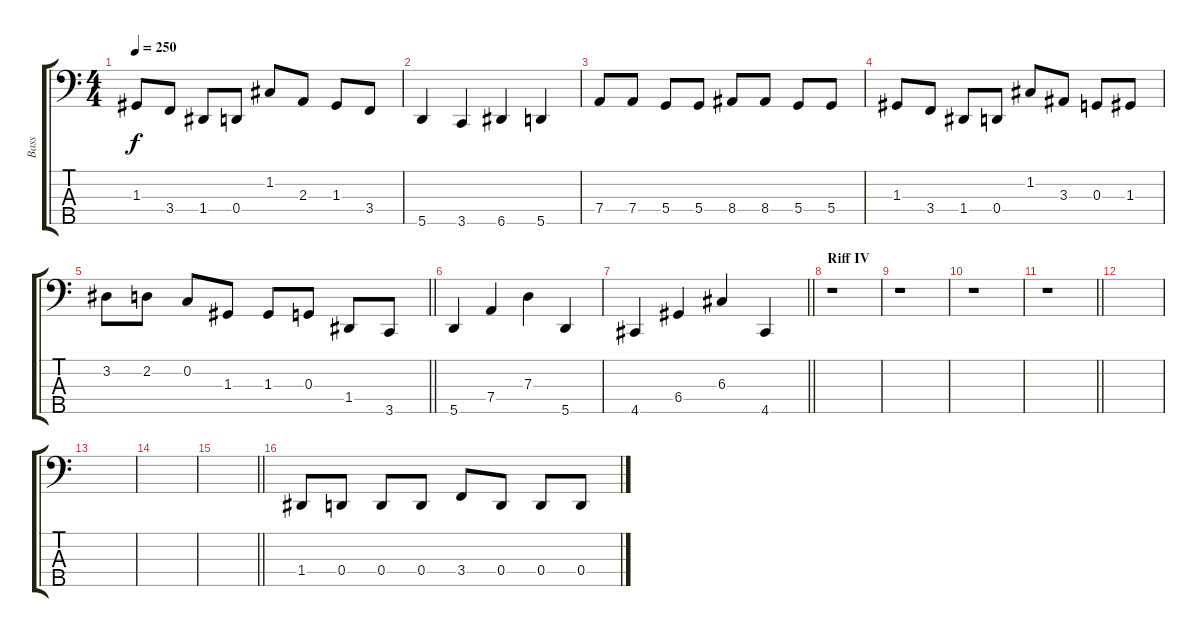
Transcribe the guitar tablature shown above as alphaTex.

\track ("Bass" "Bass") {instrument electricbasspick}
\staff {score tabs}
\tuning (F2 C2 G1 D1 A0) {hide}
\ts (4 4)
\tempo 250
\clef f4
\ks c
1.3.8{dy f} 3.4.8 1.4.8 0.4.8 1.2.8 2.3.8 1.3.8 3.4.8 |
5.5.4 3.5.4 6.5.4 5.5.4 |
7.4.8 7.4.8 5.4.8 5.4.8 8.4.8 8.4.8 5.4.8 5.4.8 |
1.3.8 3.4.8 1.4.8 0.4.8 1.2.8 3.3.8 0.3.8 1.3.8 |
\barLineRight lightlight
3.2.8 2.2.8 0.2.8 1.3.8 1.3.8 0.3.8 1.4.8 3.5.8 |
\section ("" "")
5.5.4 7.4.4 7.3.4 5.5.4 |
\barLineRight lightlight
4.5.4 6.4.4 6.3.4 4.5.4 |
\section ("" "Riff IV")
r.1 |
r.1 |
r.1 |
\barLineRight lightlight
r.1 |
|
|
|
\barLineRight lightlight
|
1.4.8 0.4.8 0.4.8 0.4.8 3.4.8 0.4.8 0.4.8 0.4.8
